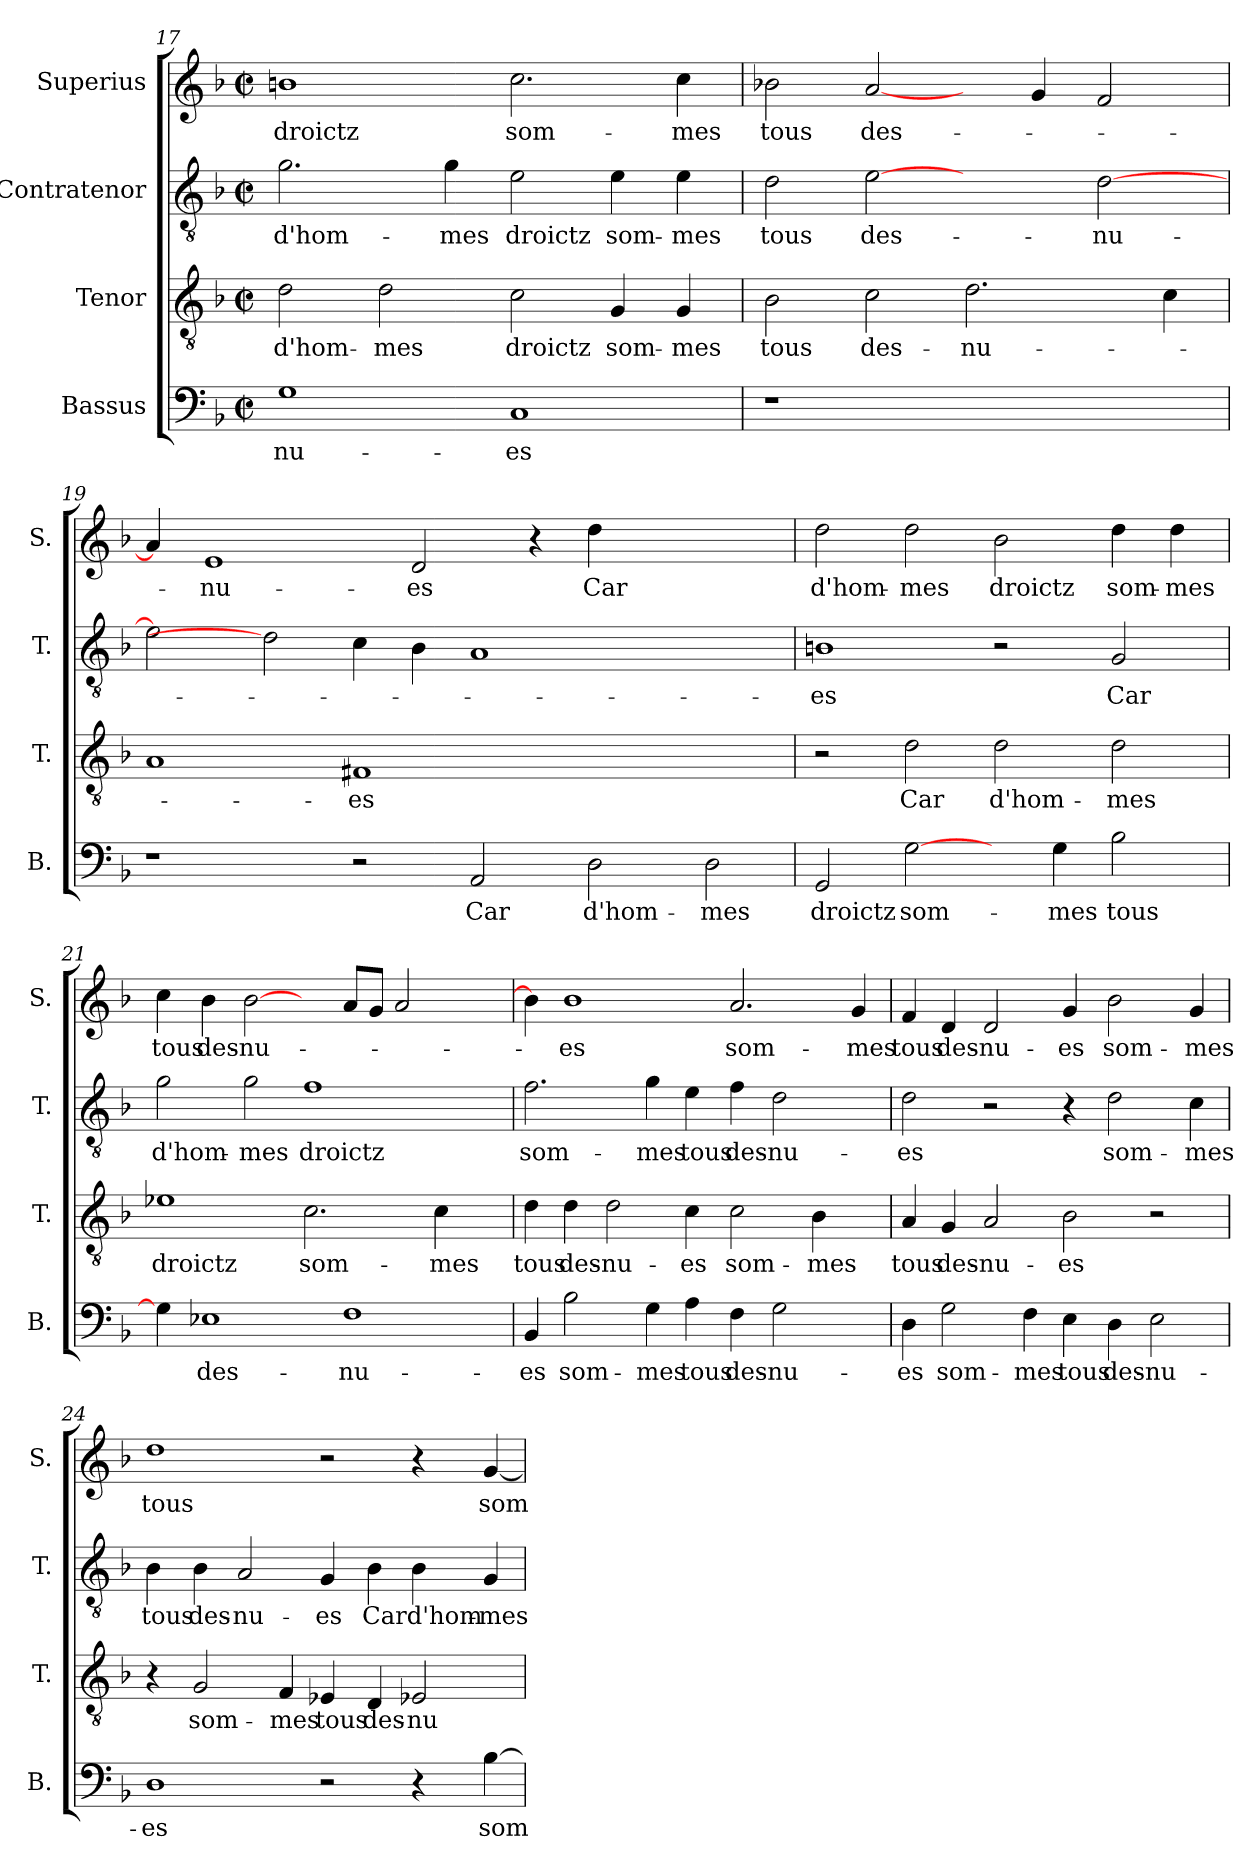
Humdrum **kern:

**kern	**text	**kern	**text	**kern	**text	**kern	**text
*part4	*part4	*part3	*part3	*part2	*part2	*part1	*part1
*staff4	*staff4	*staff3	*staff3	*staff2	*staff2	*staff1	*staff1
*I"Bassus	*	*I"Tenor	*	*I"Contratenor	*	*I"Superius	*
*I'B.	*	*I'T.	*	*I'T.	*	*I'S.	*
*clefF4	*	*clefGv2	*	*clefGv2	*	*clefG2	*
*k[b-]	*	*k[b-]	*	*k[b-]	*	*k[b-]	*
*F:	*	*F:	*	*F:	*	*F:	*
*M2/2	*	*M2/2	*	*M2/2	*	*M2/2	*
*met(c|)	*	*met(c|)	*	*met(c|)	*	*met(c|)	*
=17	=17	=17	=17	=17	=17	=17	=17
1G\	-nu-	2d\	d'hom-	2.g\	d'hom-	1bn/	droictz
.	.	2d\	-mes	.	.	.	.
.	.	.	.	4g\	-mes	.	.
1C/	-es	2c\	droictz	2e\	droictz	2.cc\	som-
.	.	4G/	som-	4e\	som-	.	.
.	.	4G/	-mes	4e\	-mes	4cc\	-mes
=18	=18	=18	=18	=18	=18	=18	=18
1r	.	2B-\	tous	2d\	tous	2b-X\	tous
.	.	2c\	des-	[2e\	des-	[2a/	des-
1ryy	.	2.d\	-nu-	2ryy	.	4ryy	.
.	.	.	.	.	.	4g/	.
.	.	.	.	[2d\	-nu-	2f/	.
.	.	4c\	.	.	.	.	.
=19	=19	=19	=19	=19	=19	=19	=19
1r	.	1A/	.	2e\]	.	4a/]	.
.	.	.	.	.	.	1e/	-nu-
.	.	.	.	2d\]	.	.	.
2r	.	1F#X/	-es	4c\	.	.	.
.	.	.	.	4B-\	.	2d/	-es
2AA/	Car	.	.	1A/	.	.	.
.	.	.	.	.	.	4r	.
2D\	d'hom-	1ryy	.	.	.	4dd\	Car
.	.	.	.	.	.	2.ryy	.
2D\	-mes	.	.	2ryy	.	.	.
=20	=20	=20	=20	=20	=20	=20	=20
2GG/	droictz	2r	.	1Bn/	-es	2dd\	d'hom-
[2G\	som-	2d\	Car	.	.	2dd\	-mes
4ryy	.	2d\	d'hom-	2r	.	2b-\	droictz
4G\	-mes	.	.	.	.	.	.
2B-\	tous	2d\	-mes	2G/	Car	4dd\	som-
.	.	.	.	.	.	4dd\	-mes
!!LO:LB:g=z
=21	=21	=21	=21	=21	=21	=21	=21
4G\]	.	1e-X\	droictz	2g\	d'hom-	4cc\	tous
1E-X\	des-	.	.	.	.	4b-\	des-
.	.	.	.	2g\	-mes	[2b-\	-nu-
.	.	2.c\	som-	1f\	droictz	4ryy	.
1F\	-nu-	.	.	.	.	8a/L	.
.	.	.	.	.	.	8g/J	.
.	.	.	.	.	.	2a/	.
.	.	4c\	-mes	.	.	.	.
.	.	4ryy	.	4ryy	.	4ryy	.
=22	=22	=22	=22	=22	=22	=22	=22
4BB-/	-es	4d\	tous	2.f\	som-	4b-\]	.
2B-\	som-	4d\	des-	.	.	1b-\	-es
.	.	2d\	-nu-	.	.	.	.
4G\	-mes	.	.	4g\	-mes	.	.
4A\	tous	4c\	-es	4e\	tous	.	.
4F\	des-	2c\	som-	4f\	des-	2.a/	som-
2G\	-nu-	.	.	2d\	-nu-	.	.
.	.	4B-\	-mes	.	.	.	.
4ryy	.	4ryy	.	4ryy	.	4g/	-mes
=23	=23	=23	=23	=23	=23	=23	=23
4D\	-es	4A/	tous	2d\	-es	4f/	tous
2G\	som-	4G/	des-	.	.	4d/	des-
.	.	2A/	-nu-	2r	.	2d/	-nu-
4F\	-mes	.	.	.	.	.	.
4E\	tous	2B-\	-es	4r	.	4g/	-es
4D\	des-	.	.	2d\	som-	2b-\	som-
2E\	-nu-	2r	.	.	.	.	.
.	.	.	.	4c\	-mes	4g/	-mes
=24	=24	=24	=24	=24	=24	=24	=24
1D\	-es	4r	.	4B-\	tous	1dd\	tous
.	.	2G/	som-	4B-\	des-	.	.
.	.	.	.	2A/	-nu-	.	.
.	.	4F/	-mes	.	.	.	.
2r	.	4E-X/	tous	4G/	-es	2r	.
.	.	4D/	des-	4B-\	Car	.	.
4r	.	2E-X/	-nu-	4B-\	d'hom-	4r	.
[4B-\	som-	.	.	4G/	-mes	[4g/	som-
=	=	=	=	=	=	=	=
*-	*-	*-	*-	*-	*-	*-	*-
